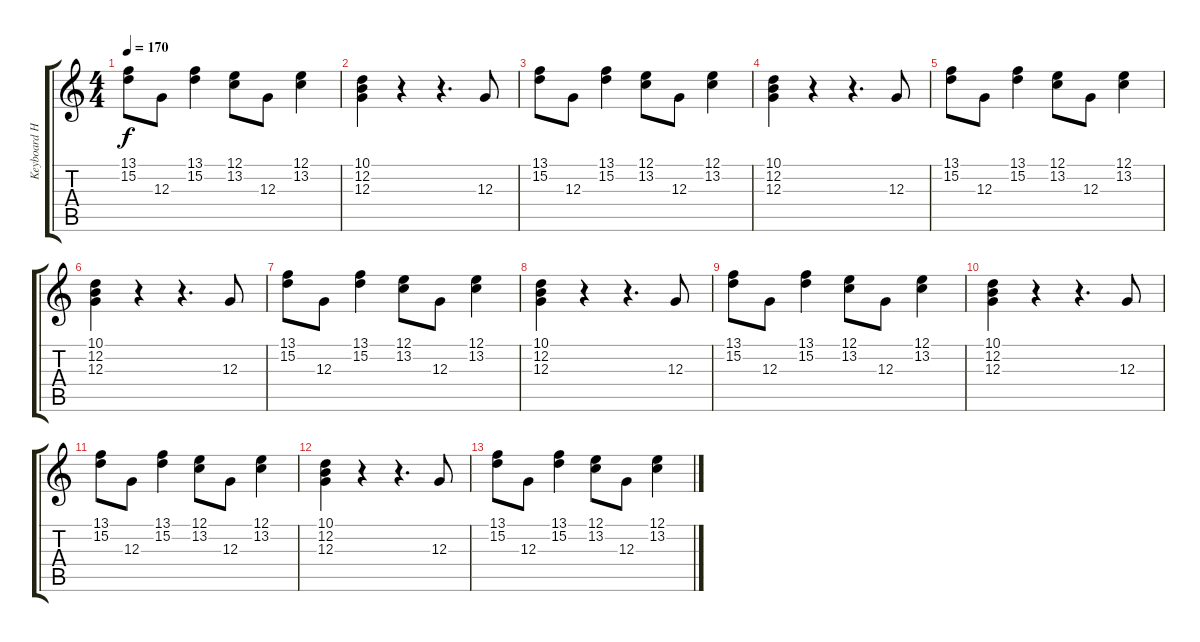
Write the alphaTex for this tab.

\track ("Keyboard Hook" "Keyboard H") {instrument lead5charang}
\staff {score tabs}
\tuning (E4 B3 G3 D3 A2 E2) {hide}
\ts (4 4)
\tempo 170
\clef g2
\ks c
(13.1 15.2).8{dy f} 12.3.8 (13.1 15.2).4 (12.1 13.2).8 12.3.8 (12.1 13.2).4 |
(10.1 12.2 12.3).4 r.4 r.4{d} 12.3.8 |
(13.1 15.2).8 12.3.8 (13.1 15.2).4 (12.1 13.2).8 12.3.8 (12.1 13.2).4 |
(10.1 12.2 12.3).4 r.4 r.4{d} 12.3.8 |
(13.1 15.2).8 12.3.8 (13.1 15.2).4 (12.1 13.2).8 12.3.8 (12.1 13.2).4 |
(10.1 12.2 12.3).4{volume 12} r.4 r.4{d} 12.3.8 |
(13.1 15.2).8 12.3.8 (13.1 15.2).4 (12.1 13.2).8 12.3.8 (12.1 13.2).4 |
(10.1 12.2 12.3).4{volume 8} r.4 r.4{d} 12.3.8 |
(13.1 15.2).8 12.3.8 (13.1 15.2).4 (12.1 13.2).8 12.3.8 (12.1 13.2).4 |
(10.1 12.2 12.3).4{volume 4} r.4 r.4{d} 12.3.8 |
(13.1 15.2).8 12.3.8 (13.1 15.2).4 (12.1 13.2).8 12.3.8 (12.1 13.2).4 |
(10.1 12.2 12.3).4{volume 0} r.4 r.4{d} 12.3.8 |
(13.1 15.2).8 12.3.8 (13.1 15.2).4 (12.1 13.2).8 12.3.8 (12.1 13.2).4
